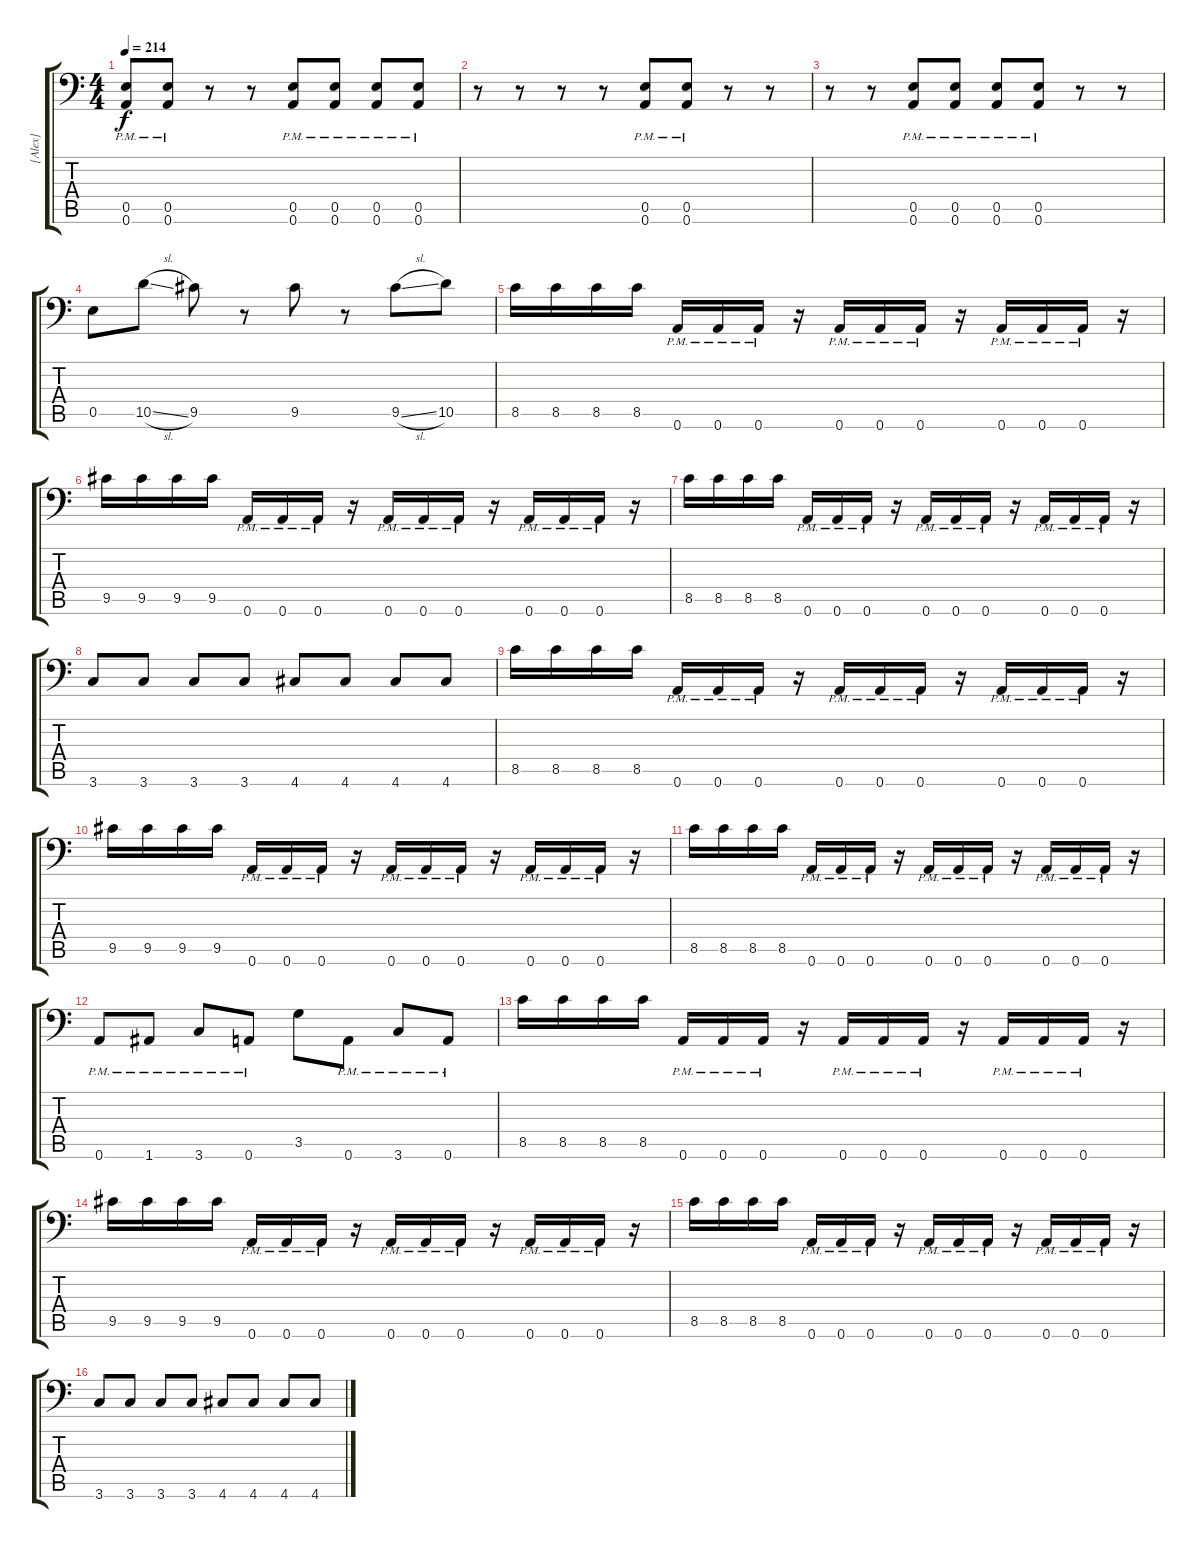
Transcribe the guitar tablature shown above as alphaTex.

\track ("[Alex]" "[Alex]") {instrument distortionguitar}
\staff {score tabs}
\tuning (B3 Gb3 D3 A2 E2 A1) {hide}
\ts (4 4)
\tempo 214
\clef f4
\ks c
(0.5{pm} 0.6{pm}).8{dy f} (0.5{pm} 0.6{pm}).8 r.8 r.8 (0.5{pm} 0.6{pm}).8 (0.5{pm} 0.6{pm}).8 (0.5{pm} 0.6{pm}).8 (0.5{pm} 0.6{pm}).8 |
r.8 r.8 r.8 r.8 (0.5{pm} 0.6{pm}).8 (0.5{pm} 0.6{pm}).8 r.8 r.8 |
r.8 r.8 (0.5{pm} 0.6{pm}).8 (0.5{pm} 0.6{pm}).8 (0.5{pm} 0.6{pm}).8 (0.5{pm} 0.6{pm}).8 r.8 r.8 |
0.5.8 10.5{sl}.8 9.5.8 r.8 9.5.8 r.8 9.5{sl}.8 10.5.8 |
8.5.16 8.5.16 8.5.16 8.5.16 0.6{pm}.16 0.6{pm}.16 0.6{pm}.16 r.16 0.6{pm}.16 0.6{pm}.16 0.6{pm}.16 r.16 0.6{pm}.16 0.6{pm}.16 0.6{pm}.16 r.16 |
9.5.16 9.5.16 9.5.16 9.5.16 0.6{pm}.16 0.6{pm}.16 0.6{pm}.16 r.16 0.6{pm}.16 0.6{pm}.16 0.6{pm}.16 r.16 0.6{pm}.16 0.6{pm}.16 0.6{pm}.16 r.16 |
8.5.16 8.5.16 8.5.16 8.5.16 0.6{pm}.16 0.6{pm}.16 0.6{pm}.16 r.16 0.6{pm}.16 0.6{pm}.16 0.6{pm}.16 r.16 0.6{pm}.16 0.6{pm}.16 0.6{pm}.16 r.16 |
3.6.8 3.6.8 3.6.8 3.6.8 4.6.8 4.6.8 4.6.8 4.6.8 |
8.5.16 8.5.16 8.5.16 8.5.16 0.6{pm}.16 0.6{pm}.16 0.6{pm}.16 r.16 0.6{pm}.16 0.6{pm}.16 0.6{pm}.16 r.16 0.6{pm}.16 0.6{pm}.16 0.6{pm}.16 r.16 |
9.5.16 9.5.16 9.5.16 9.5.16 0.6{pm}.16 0.6{pm}.16 0.6{pm}.16 r.16 0.6{pm}.16 0.6{pm}.16 0.6{pm}.16 r.16 0.6{pm}.16 0.6{pm}.16 0.6{pm}.16 r.16 |
8.5.16 8.5.16 8.5.16 8.5.16 0.6{pm}.16 0.6{pm}.16 0.6{pm}.16 r.16 0.6{pm}.16 0.6{pm}.16 0.6{pm}.16 r.16 0.6{pm}.16 0.6{pm}.16 0.6{pm}.16 r.16 |
0.6{pm}.8 1.6{pm}.8 3.6{pm}.8 0.6{pm}.8 3.5.8 0.6{pm}.8 3.6{pm}.8 0.6{pm}.8 |
8.5.16 8.5.16 8.5.16 8.5.16 0.6{pm}.16 0.6{pm}.16 0.6{pm}.16 r.16 0.6{pm}.16 0.6{pm}.16 0.6{pm}.16 r.16 0.6{pm}.16 0.6{pm}.16 0.6{pm}.16 r.16 |
9.5.16 9.5.16 9.5.16 9.5.16 0.6{pm}.16 0.6{pm}.16 0.6{pm}.16 r.16 0.6{pm}.16 0.6{pm}.16 0.6{pm}.16 r.16 0.6{pm}.16 0.6{pm}.16 0.6{pm}.16 r.16 |
8.5.16 8.5.16 8.5.16 8.5.16 0.6{pm}.16 0.6{pm}.16 0.6{pm}.16 r.16 0.6{pm}.16 0.6{pm}.16 0.6{pm}.16 r.16 0.6{pm}.16 0.6{pm}.16 0.6{pm}.16 r.16 |
3.6.8 3.6.8 3.6.8 3.6.8 4.6.8 4.6.8 4.6.8 4.6.8
